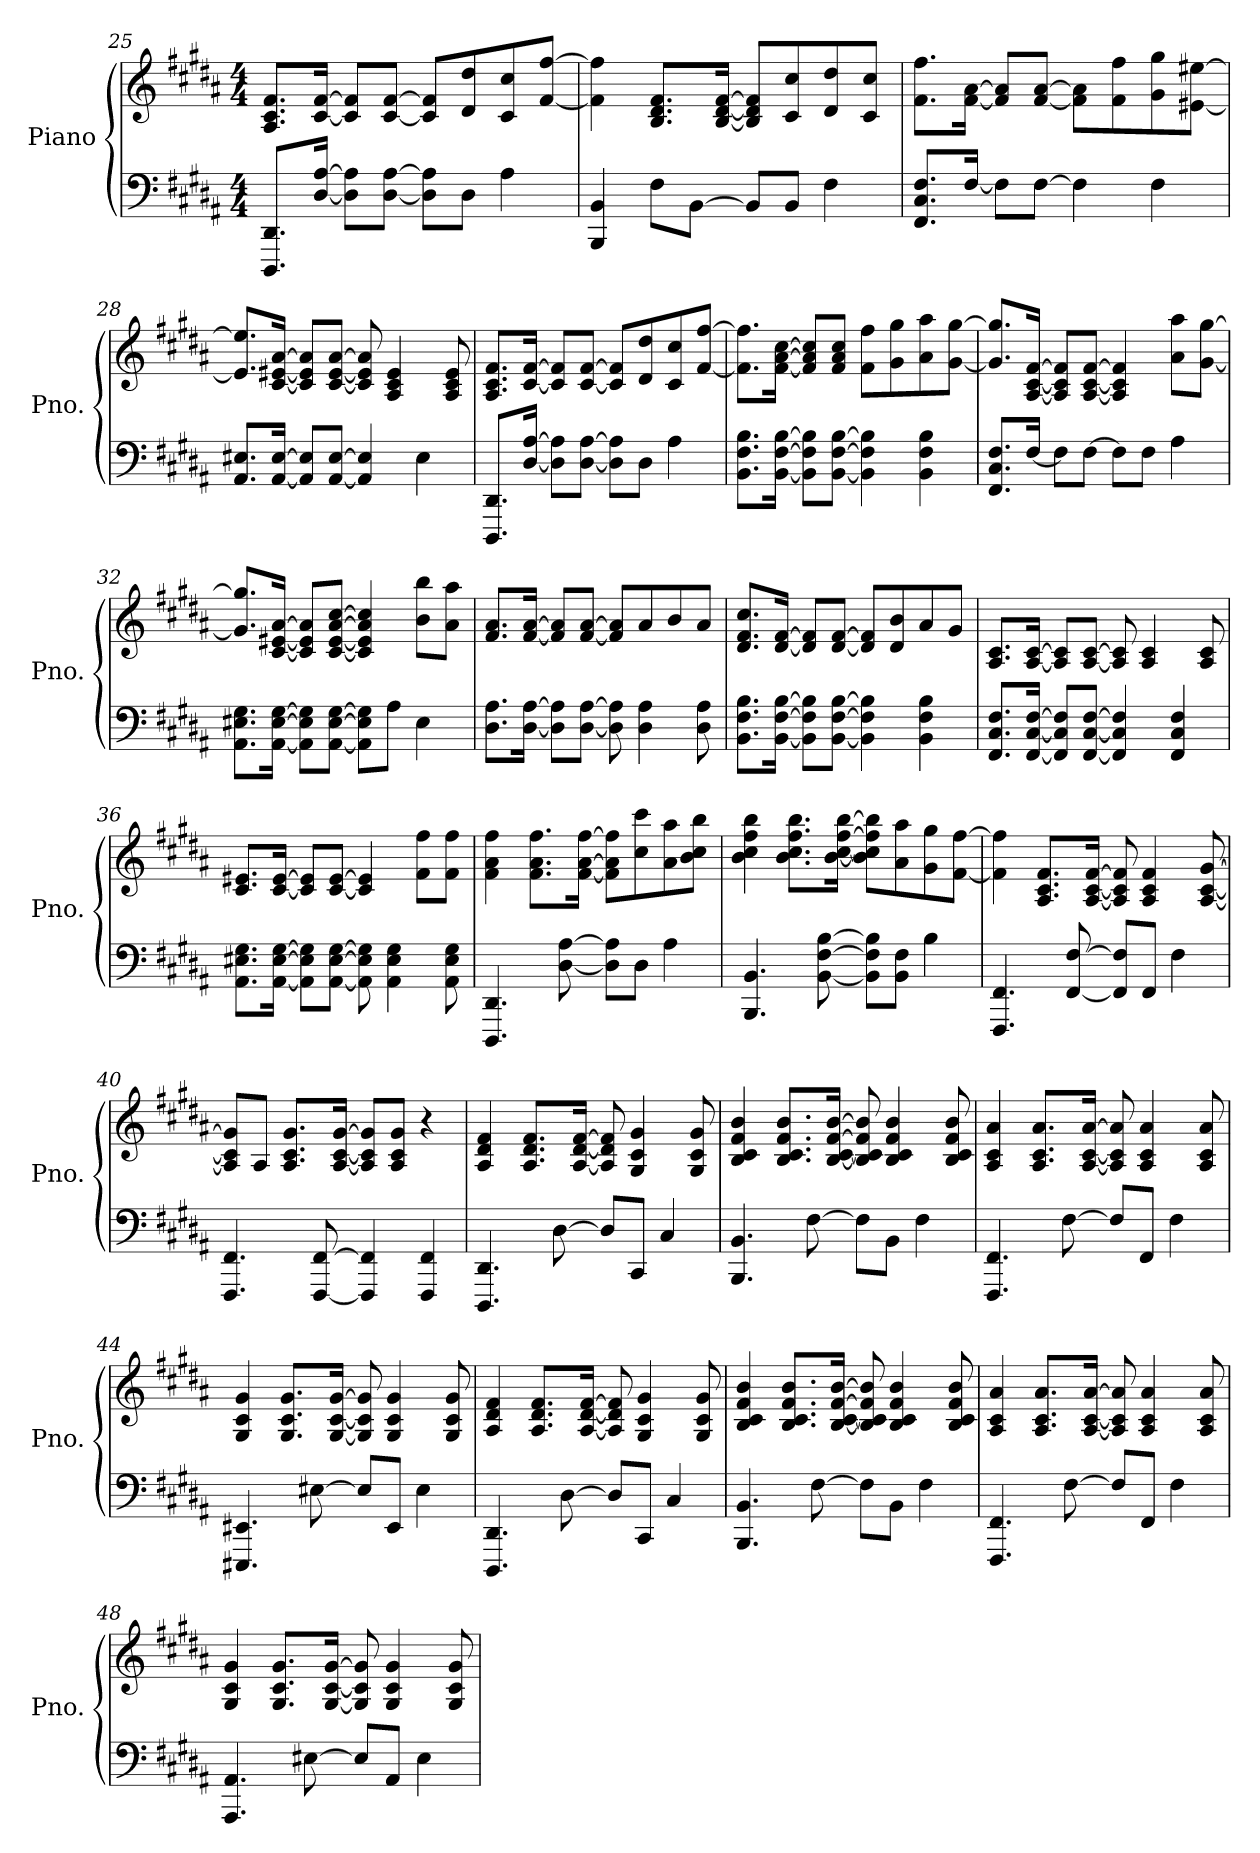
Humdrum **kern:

**kern	**kern
*part1	*part1
*staff2	*staff1
*I"Piano	*
*I'Pno.	*
*clefF4	*clefG2
*k[f#c#g#d#a#]	*k[f#c#g#d#a#]
*M4/4	*M4/4
=25	=25
8.DDD#/ 8.DD#/L	8.A#/ 8.c#/ 8.f#/L
[16D#/ [16A#/Jk	[16c#/ [16f#/Jk
8D#\] 8A#\]L	8c#/] 8f#/]L
[8D#\ [8A#\J	[8c#/ [8f#/J
8D#\] 8A#\]L	8c#/] 8f#/]L
8D#\J	8d#/ 8dd#/
4A#\	8c#/ 8cc#/
.	[8f#/ [8ff#/J
=26	=26
4BBB/ 4BB/	4f#\] 4ff#\]
8F#\L	8.B/ 8.d#/ 8.f#/L
[8BB\J	.
.	[16B/ [16d#/ [16f#/Jk
8BB/L]	8B/] 8d#/] 8f#/]L
8BB/J	8c#/ 8cc#/
4F#\	8d#/ 8dd#/
.	8c#/ 8cc#/J
!!LO:LB:g=z
=27	=27
8.FF#/ 8.C#/ 8.F#/L	8.f#\ 8.ff#\L
[16F#/Jk	[16f#\ [16a#\Jk
8F#\L]	8f#/] 8a#/]L
[8F#\J	[8f#/ [8a#/J
4F#\]	8f#\] 8a#\]L
.	8f#\ 8ff#\
4F#\	8g#\ 8gg#\
.	[8e#X\ [8ee#X\J
=28	=28
8.AA#/ 8.E#X/L	8.e#/] 8.ee#/]L
[16AA#/ [16E#/Jk	[16c#/ [16e#X/ [16a#/Jk
8AA#/] 8E#/]L	8c#/] 8e#/] 8a#/]L
[8AA#/ [8E#/J	[8c#/ [8e#/ [8a#/J
4AA#/] 4E#/]	8c#/] 8e#/] 8a#/]
.	4A#/ 4c#/ 4e#/
4E#\	.
.	8A#/ 8c#/ 8e#/
=29	=29
8.DDD#/ 8.DD#/L	8.A#/ 8.c#/ 8.f#/L
[16D#/ [16A#/Jk	[16c#/ [16f#/Jk
8D#\] 8A#\]L	8c#/] 8f#/]L
[8D#\ [8A#\J	[8c#/ [8f#/J
8D#\] 8A#\]L	8c#/] 8f#/]L
8D#\J	8d#/ 8dd#/
4A#\	8c#/ 8cc#/
.	[8f#/ [8ff#/J
!!LO:LB:g=z
=30	=30
8.BB\ 8.F#\ 8.B\L	8.f#\] 8.ff#\]L
[16BB\ [16F#\ [16B\Jk	[16f#\ [16a#\ [16cc#\Jk
8BB\] 8F#\] 8B\]L	8f#/] 8a#/] 8cc#/]L
[8BB\ [8F#\ [8B\J	8f#/ 8a#/ 8cc#/J
4BB\] 4F#\] 4B\]	8f#\ 8ff#\L
.	8g#\ 8gg#\
4BB\ 4F#\ 4B\	8a#\ 8aa#\
.	[8g#\ [8gg#\J
=31	=31
8.FF#/ 8.C#/ 8.F#/L	8.g#/] 8.gg#/]L
[16F#/Jk	[16A#/ [16c#/ [16f#/Jk
8F#\L]	8A#/] 8c#/] 8f#/]L
[8F#\J	[8A#/ [8c#/ [8f#/J
8F#\L]	4A#/] 4c#/] 4f#/]
8F#\J	.
4A#\	8a#\ 8aa#\L
.	[8g#\ [8gg#\J
=32	=32
8.AA#\ 8.E#X\ 8.G#\L	8.g#/] 8.gg#/]L
[16AA#\ [16E#\ [16G#\Jk	[16c#/ [16e#X/ [16a#/Jk
8AA#\] 8E#\] 8G#\]L	8c#/] 8e#/] 8a#/]L
[8AA#\ [8E#\ [8G#\J	[8c#/ [8e#/ [8a#/ [8cc#/J
8AA#\] 8E#\] 8G#\]L	4c#/] 4e#/] 4a#/] 4cc#/]
8A#\J	.
4E#\	8b\ 8bb\L
.	8a#\ 8aa#\J
=33	=33
8.D#\ 8.A#\L	8.f#/ 8.a#/L
[16D#\ [16A#\Jk	[16f#/ [16a#/Jk
8D#\] 8A#\]L	8f#/] 8a#/]L
[8D#\ [8A#\J	[8f#/ [8a#/J
8D#\] 8A#\]	8f#/] 8a#/]L
4D#\ 4A#\	8a#/
.	8b/
8D#\ 8A#\	8a#/J
!!LO:LB:g=z
=34	=34
8.BB\ 8.F#\ 8.B\L	8.d#/ 8.f#/ 8.cc#/L
[16BB\ [16F#\ [16B\Jk	[16d#/ [16f#/Jk
8BB\] 8F#\] 8B\]L	8d#/] 8f#/]L
[8BB\ [8F#\ [8B\J	[8d#/ [8f#/J
4BB\] 4F#\] 4B\]	8d#/] 8f#/]L
.	8d#/ 8b/
4BB\ 4F#\ 4B\	8a#/
.	8g#/J
=35	=35
8.FF#/ 8.C#/ 8.F#/L	8.A#/ 8.c#/L
[16FF#/ [16C#/ [16F#/Jk	[16A#/ [16c#/Jk
8FF#/] 8C#/] 8F#/]L	8A#/] 8c#/]L
[8FF#/ [8C#/ [8F#/J	[8A#/ [8c#/J
4FF#/] 4C#/] 4F#/]	8A#/] 8c#/]
.	4A#/ 4c#/
4FF#/ 4C#/ 4F#/	.
.	8A#/ 8c#/
=36	=36
8.AA#\ 8.E#X\ 8.G#\L	8.c#/ 8.e#X/L
[16AA#\ [16E#\ [16G#\Jk	[16c#/ [16e#/Jk
8AA#\] 8E#\] 8G#\]L	8c#/] 8e#/]L
[8AA#\ [8E#\ [8G#\J	[8c#/ [8e#/J
8AA#\] 8E#\] 8G#\]	4c#/] 4e#/]
4AA#\ 4E#\ 4G#\	.
.	8f#\ 8ff#\L
8AA#\ 8E#\ 8G#\	8f#\ 8ff#\J
=37	=37
4.DDD#/ 4.DD#/	4f#\ 4a#\ 4ff#\
.	8.f#\ 8.a#\ 8.ff#\L
[8D#\ [8A#\	.
.	[16f#\ [16a#\ [16ff#\Jk
8D#\] 8A#\]L	8f#\] 8a#\] 8ff#\]L
8D#\J	8cc#\ 8ccc#\
4A#\	8a#\ 8aa#\
.	8b\ 8cc#\ 8bb\J
!!LO:LB:g=z
=38	=38
4.BBB/ 4.BB/	4b\ 4cc#\ 4ff#\ 4bb\
.	8.b\ 8.cc#\ 8.ff#\ 8.bb\L
[8BB\ [8F#\ [8B\	.
.	[16b\ [16cc#\ [16ff#\ [16bb\Jk
8BB\] 8F#\] 8B\]L	8b\] 8cc#\] 8ff#\] 8bb\]L
8BB\ 8F#\J	8a#\ 8aa#\
4B\	8g#\ 8gg#\
.	[8f#\ [8ff#\J
=39	=39
4.FFF#/ 4.FF#/	4f#\] 4ff#\]
.	8.A#/ 8.c#/ 8.f#/L
[8FF#/ [8F#/	.
.	[16A#/ [16c#/ [16f#/Jk
8FF#/] 8F#/]L	8A#/] 8c#/] 8f#/]
8FF#/J	4A#/ 4c#/ 4f#/
4F#\	.
.	[8A#/ [8c#/ [8g#/
=40	=40
4.FFF#/ 4.FF#/	8A#/] 8c#/] 8g#/]L
.	8A#/J
.	8.A#/ 8.c#/ 8.g#/L
[8FFF#/ [8FF#/	.
.	[16A#/ [16c#/ [16g#/Jk
4FFF#/] 4FF#/]	8A#/] 8c#/] 8g#/]L
.	8A#/ 8c#/ 8g#/J
4FFF#/ 4FF#/	4r
=41	=41
4.DDD#/ 4.DD#/	4A#/ 4d#/ 4f#/
.	8.A#/ 8.d#/ 8.f#/L
[8D#\	.
.	[16A#/ [16d#/ [16f#/Jk
8D#/L]	8A#/] 8d#/] 8f#/]
8CC#/J	4G#/ 4c#/ 4g#/
4C#/	.
.	8G#/ 8c#/ 8g#/
!!LO:LB:g=z
=42	=42
4.BBB/ 4.BB/	4B/ 4c#/ 4f#/ 4b/
.	8.B/ 8.c#/ 8.f#/ 8.b/L
[8F#\	.
.	[16B/ [16c#/ [16f#/ [16b/Jk
8F#\L]	8B/] 8c#/] 8f#/] 8b/]
8BB\J	4B/ 4c#/ 4f#/ 4b/
4F#\	.
.	8B/ 8c#/ 8f#/ 8b/
=43	=43
4.FFF#/ 4.FF#/	4A#/ 4c#/ 4a#/
.	8.A#/ 8.c#/ 8.a#/L
[8F#\	.
.	[16A#/ [16c#/ [16a#/Jk
8F#/L]	8A#/] 8c#/] 8a#/]
8FF#/J	4A#/ 4c#/ 4a#/
4F#\	.
.	8A#/ 8c#/ 8a#/
=44	=44
4.EEE#X/ 4.EE#X/	4G#/ 4c#/ 4g#/
.	8.G#/ 8.c#/ 8.g#/L
[8E#X\	.
.	[16G#/ [16c#/ [16g#/Jk
8E#/L]	8G#/] 8c#/] 8g#/]
8EE#/J	4G#/ 4c#/ 4g#/
4E#\	.
.	8G#/ 8c#/ 8g#/
!!LO:PB:g=z
=45	=45
4.DDD#/ 4.DD#/	4A#/ 4d#/ 4f#/
.	8.A#/ 8.d#/ 8.f#/L
[8D#\	.
.	[16A#/ [16d#/ [16f#/Jk
8D#/L]	8A#/] 8d#/] 8f#/]
8CC#/J	4G#/ 4c#/ 4g#/
4C#/	.
.	8G#/ 8c#/ 8g#/
=46	=46
4.BBB/ 4.BB/	4B/ 4c#/ 4f#/ 4b/
.	8.B/ 8.c#/ 8.f#/ 8.b/L
[8F#\	.
.	[16B/ [16c#/ [16f#/ [16b/Jk
8F#\L]	8B/] 8c#/] 8f#/] 8b/]
8BB\J	4B/ 4c#/ 4f#/ 4b/
4F#\	.
.	8B/ 8c#/ 8f#/ 8b/
=47	=47
4.FFF#/ 4.FF#/	4A#/ 4c#/ 4a#/
.	8.A#/ 8.c#/ 8.a#/L
[8F#\	.
.	[16A#/ [16c#/ [16a#/Jk
8F#/L]	8A#/] 8c#/] 8a#/]
8FF#/J	4A#/ 4c#/ 4a#/
4F#\	.
.	8A#/ 8c#/ 8a#/
=48	=48
4.AAA#/ 4.AA#/	4G#/ 4c#/ 4g#/
.	8.G#/ 8.c#/ 8.g#/L
[8E#X\	.
.	[16G#/ [16c#/ [16g#/Jk
8E#/L]	8G#/] 8c#/] 8g#/]
8AA#/J	4G#/ 4c#/ 4g#/
4E#\	.
.	8G#/ 8c#/ 8g#/
=	=
*-	*-
